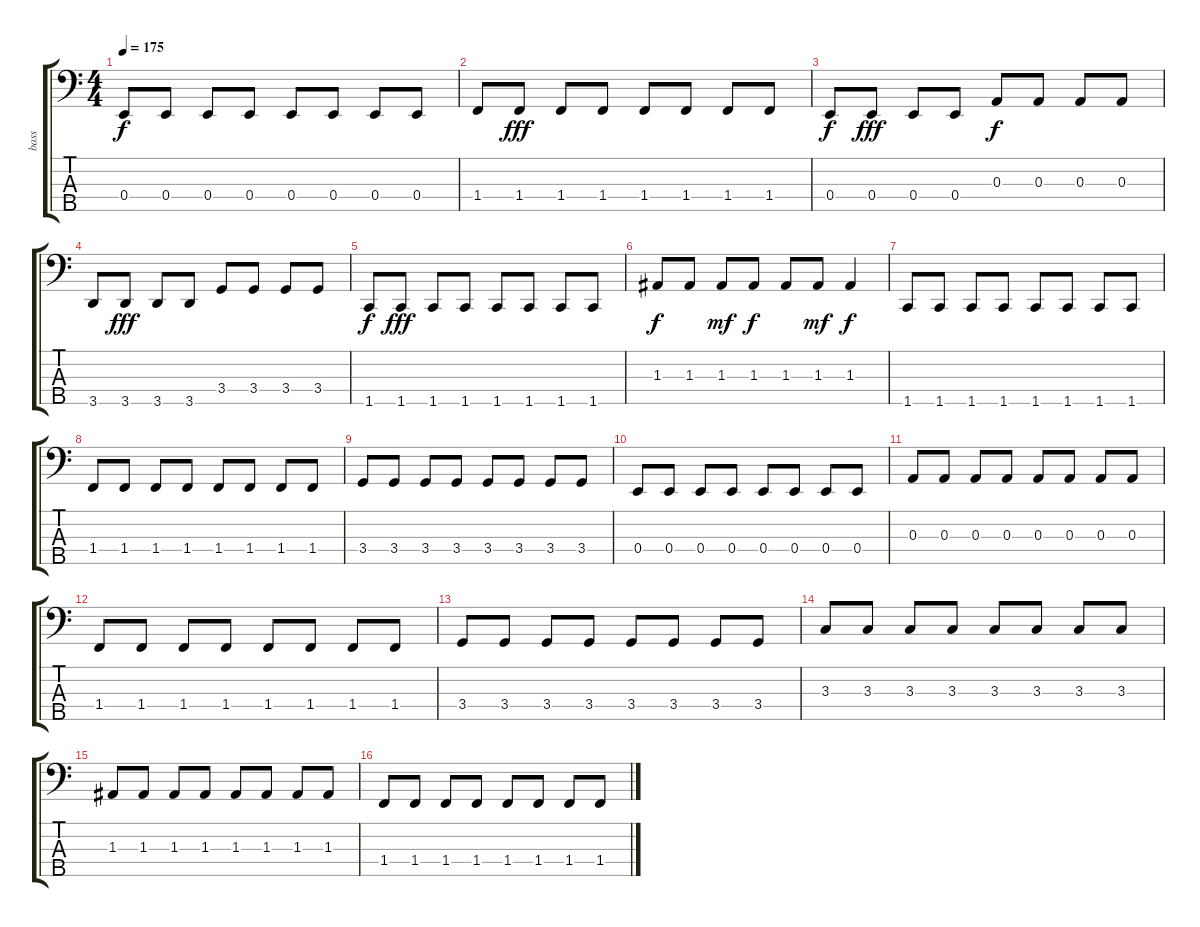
\track ("bass" "bass") {instrument electricbassfinger}
\staff {score tabs}
\tuning (G2 D2 A1 E1 B0) {hide}
\ts (4 4)
\tempo 175
\clef f4
\ks c
0.4.8{dy f} 0.4.8 0.4.8 0.4.8 0.4.8 0.4.8 0.4.8 0.4.8 |
1.4.8 1.4.8{dy fff} 1.4.8 1.4.8 1.4.8 1.4.8 1.4.8 1.4.8 |
0.4.8{dy f} 0.4.8{dy fff} 0.4.8 0.4.8 0.3.8{dy f} 0.3.8 0.3.8 0.3.8 |
3.5.8 3.5.8{dy fff} 3.5.8 3.5.8 3.4.8 3.4.8 3.4.8 3.4.8 |
1.5.8{dy f} 1.5.8{dy fff} 1.5.8 1.5.8 1.5.8 1.5.8 1.5.8 1.5.8 |
1.3.8{dy f} 1.3.8 1.3.8{dy mf} 1.3.8{dy f} 1.3.8 1.3.8{dy mf} 1.3.4{dy f} |
1.5.8 1.5.8 1.5.8 1.5.8 1.5.8 1.5.8 1.5.8 1.5.8 |
1.4.8 1.4.8 1.4.8 1.4.8 1.4.8 1.4.8 1.4.8 1.4.8 |
3.4.8 3.4.8 3.4.8 3.4.8 3.4.8 3.4.8 3.4.8 3.4.8 |
0.4.8 0.4.8 0.4.8 0.4.8 0.4.8 0.4.8 0.4.8 0.4.8 |
0.3.8 0.3.8 0.3.8 0.3.8 0.3.8 0.3.8 0.3.8 0.3.8 |
1.4.8 1.4.8 1.4.8 1.4.8 1.4.8 1.4.8 1.4.8 1.4.8 |
3.4.8 3.4.8 3.4.8 3.4.8 3.4.8 3.4.8 3.4.8 3.4.8 |
3.3.8 3.3.8 3.3.8 3.3.8 3.3.8 3.3.8 3.3.8 3.3.8 |
1.3.8 1.3.8 1.3.8 1.3.8 1.3.8 1.3.8 1.3.8 1.3.8 |
1.4.8 1.4.8 1.4.8 1.4.8 1.4.8 1.4.8 1.4.8 1.4.8
